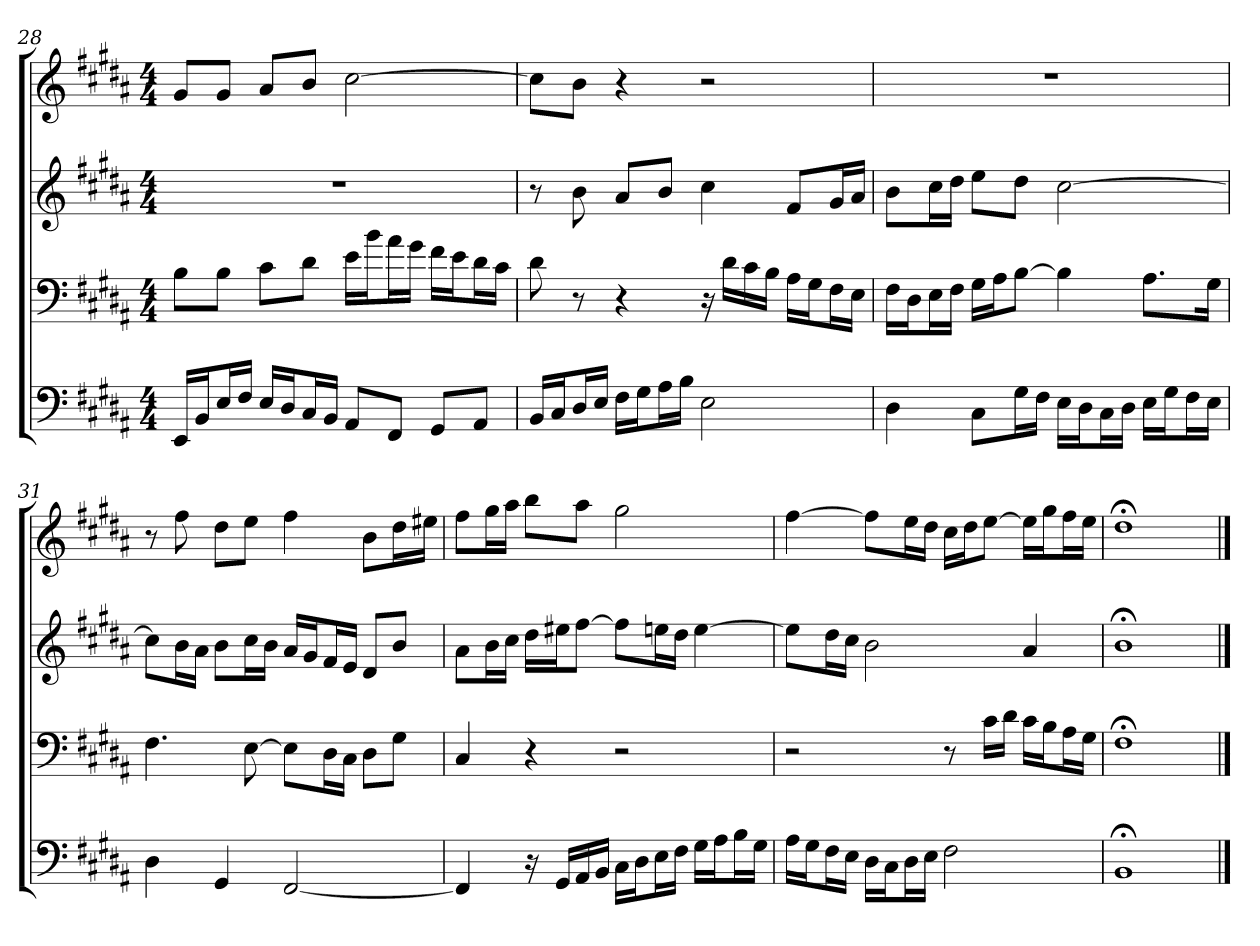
**kern	**kern	**kern	**kern
*part4	*part3	*part2	*part1
*staff4	*staff3	*staff2	*staff1
*clefF4	*clefF4	*clefG2	*clefG2
*k[f#c#g#d#a#]	*k[f#c#g#d#a#]	*k[f#c#g#d#a#]	*k[f#c#g#d#a#]
*B:	*B:	*B:	*B:
*M4/4	*M4/4	*M4/4	*M4/4
=28	=28	=28	=28
16EE/LL	8B\L	1r	8g#/L
16BB/J	.	.	.
16E/L	8B\J	.	8g#/J
16F#/JJ	.	.	.
16E/LL	8c#\L	.	8a#/L
16D#/J	.	.	.
16C#/L	8d#\J	.	8b/J
16BB/JJ	.	.	.
8AA#/L	16e\LL	.	[2cc#
.	16b\J	.	.
8FF#/J	16a#\L	.	.
.	16g#\JJ	.	.
8GG#/L	16f#\LL	.	.
.	16e\J	.	.
8AA#/J	16d#\L	.	.
.	16c#\JJ	.	.
=29	=29	=29	=29
16BB/LL	8d#	8r	8cc#\L]
16C#/J	.	.	.
16D#/L	8r	8b	8b\J
16E/JJ	.	.	.
16F#\LL	4r	8a#/L	4r
16G#\J	.	.	.
16A#\L	.	8b/J	.
16B\JJ	.	.	.
2E	16r	4cc#	2r
.	16d#\LL	.	.
.	16c#\	.	.
.	16B\JJ	.	.
.	16A#\LL	8f#/L	.
.	16G#\J	.	.
.	16F#\L	16g#/L	.
.	16E\JJ	16a#/JJ	.
=30	=30	=30	=30
4D#	16F#\LL	8b\L	1r
.	16D#\J	.	.
.	16E\L	16cc#\L	.
.	16F#\JJ	16dd#\JJ	.
8C#\L	16G#\LL	8ee\L	.
.	16A#\J	.	.
16G#\L	[8B\J	8dd#\J	.
16F#\JJ	.	.	.
16E\LL	4B]	[2cc#	.
16D#\J	.	.	.
16C#\L	.	.	.
16D#\JJ	.	.	.
16E\LL	8.A#\L	.	.
16G#\J	.	.	.
16F#\L	.	.	.
16E\JJ	16G#\Jk	.	.
=31	=31	=31	=31
4D#	4.F#	8cc#\L]	8r
.	.	16b\L	8ff#
.	.	16a#\JJ	.
4GG#	.	8b\L	8dd#\L
.	[8E	16cc#\L	8ee\J
.	.	16b\JJ	.
[2FF#	8E\L]	16a#/LL	4ff#
.	.	16g#/J	.
.	16D#\L	16f#/L	.
.	16C#\JJ	16e/JJ	.
.	8D#\L	8d#/L	8b\L
.	8G#\J	8b/J	16dd#\L
.	.	.	16ee#X\JJ
=32	=32	=32	=32
4FF#]	4C#	8a#\L	8ff#\L
.	.	16b\L	16gg#\L
.	.	16cc#\JJ	16aa#\JJ
16r	4r	16dd#\LL	8bb\L
16GG#/LL	.	16ee#X\J	.
16AA#/	.	[8ff#\J	8aa#\J
16BB/JJ	.	.	.
16C#\LL	2r	8ff#\L]	2gg#
16D#\J	.	.	.
16E\L	.	16een\L	.
16F#\JJ	.	16dd#\JJ	.
16G#\LL	.	[4ee	.
16A#\J	.	.	.
16B\L	.	.	.
16G#\JJ	.	.	.
=33	=33	=33	=33
16A#\LL	2r	8ee\L]	[4ff#
16G#\J	.	.	.
16F#\L	.	16dd#\L	.
16E\JJ	.	16cc#\JJ	.
16D#\LL	.	2b	8ff#\L]
16C#\J	.	.	.
16D#\L	.	.	16ee\L
16E\JJ	.	.	16dd#\JJ
2F#	8r	.	16cc#\LL
.	.	.	16dd#\J
.	16c#\LL	.	[8ee\J
.	16d#\JJ	.	.
.	16c#\LL	4a#	16ee\LL]
.	16B\J	.	16gg#\J
.	16A#\L	.	16ff#\L
.	16G#\JJ	.	16ee\JJ
=34	=34	=34	=34
1BB;<	1F#;<	1b;<	1dd#;<
==	==	==	==
*-	*-	*-	*-
